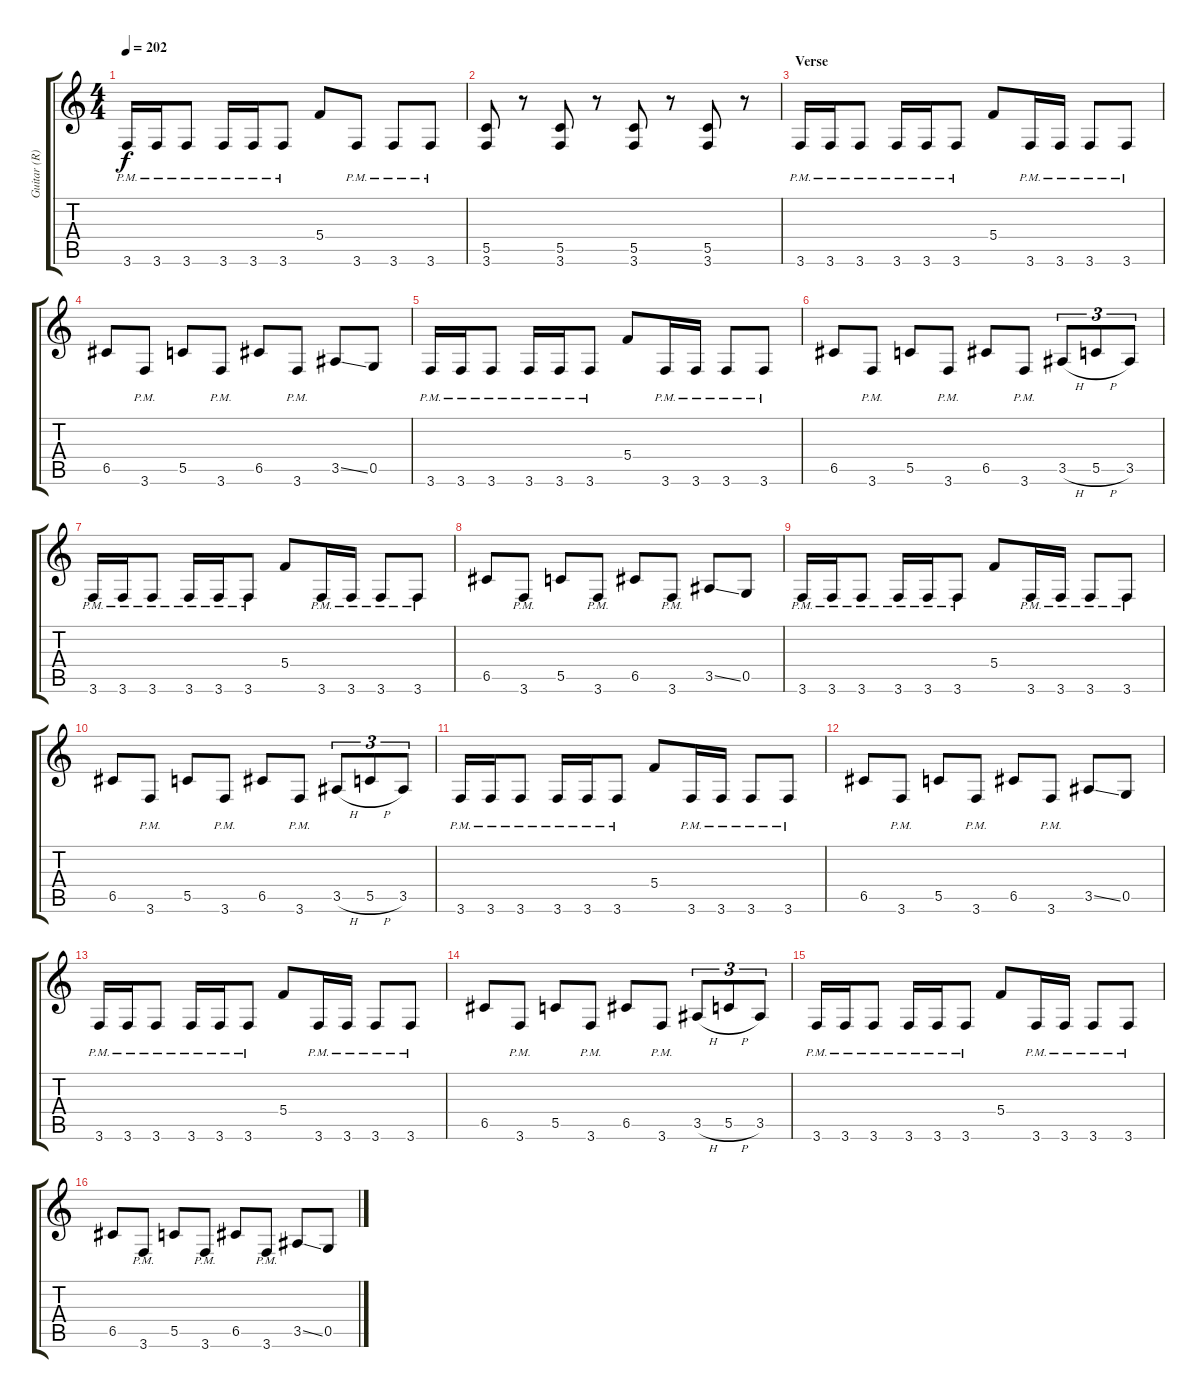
\track ("Guitar (R)" "Guitar (R)") {instrument distortionguitar}
\staff {score tabs}
\tuning (D4 A3 F3 C3 G2 D2) {hide}
\ts (4 4)
\tempo 202
\clef g2
\ks c
3.6{pm}.16{dy f} 3.6{pm}.16 3.6{pm}.8 3.6{pm}.16 3.6{pm}.16 3.6{pm}.8 5.4.8 3.6{pm}.8 3.6{pm}.8 3.6{pm}.8 |
(5.5 3.6).8 r.8 (5.5 3.6).8 r.8 (5.5 3.6).8 r.8 (5.5 3.6).8 r.8 |
\section ("" "Verse")
3.6{pm}.16 3.6{pm}.16 3.6{pm}.8 3.6{pm}.16 3.6{pm}.16 3.6{pm}.8 5.4.8 3.6{pm}.16 3.6{pm}.16 3.6{pm}.8 3.6{pm}.8 |
6.5.8 3.6{pm}.8 5.5.8 3.6{pm}.8 6.5.8 3.6{pm}.8 3.5{ss}.8 0.5.8 |
3.6{pm}.16 3.6{pm}.16 3.6{pm}.8 3.6{pm}.16 3.6{pm}.16 3.6{pm}.8 5.4.8 3.6{pm}.16 3.6{pm}.16 3.6{pm}.8 3.6{pm}.8 |
6.5.8 3.6{pm}.8 5.5.8 3.6{pm}.8 6.5.8 3.6{pm}.8 3.5{h}.8{tu (3 2)} 5.5{h}.8{tu (3 2)} 3.5.8{tu (3 2)} |
3.6{pm}.16 3.6{pm}.16 3.6{pm}.8 3.6{pm}.16 3.6{pm}.16 3.6{pm}.8 5.4.8 3.6{pm}.16 3.6{pm}.16 3.6{pm}.8 3.6{pm}.8 |
6.5.8 3.6{pm}.8 5.5.8 3.6{pm}.8 6.5.8 3.6{pm}.8 3.5{ss}.8 0.5.8 |
3.6{pm}.16 3.6{pm}.16 3.6{pm}.8 3.6{pm}.16 3.6{pm}.16 3.6{pm}.8 5.4.8 3.6{pm}.16 3.6{pm}.16 3.6{pm}.8 3.6{pm}.8 |
6.5.8 3.6{pm}.8 5.5.8 3.6{pm}.8 6.5.8 3.6{pm}.8 3.5{h}.8{tu (3 2)} 5.5{h}.8{tu (3 2)} 3.5.8{tu (3 2)} |
3.6{pm}.16 3.6{pm}.16 3.6{pm}.8 3.6{pm}.16 3.6{pm}.16 3.6{pm}.8 5.4.8 3.6{pm}.16 3.6{pm}.16 3.6{pm}.8 3.6{pm}.8 |
6.5.8 3.6{pm}.8 5.5.8 3.6{pm}.8 6.5.8 3.6{pm}.8 3.5{ss}.8 0.5.8 |
3.6{pm}.16 3.6{pm}.16 3.6{pm}.8 3.6{pm}.16 3.6{pm}.16 3.6{pm}.8 5.4.8 3.6{pm}.16 3.6{pm}.16 3.6{pm}.8 3.6{pm}.8 |
6.5.8 3.6{pm}.8 5.5.8 3.6{pm}.8 6.5.8 3.6{pm}.8 3.5{h}.8{tu (3 2)} 5.5{h}.8{tu (3 2)} 3.5.8{tu (3 2)} |
3.6{pm}.16 3.6{pm}.16 3.6{pm}.8 3.6{pm}.16 3.6{pm}.16 3.6{pm}.8 5.4.8 3.6{pm}.16 3.6{pm}.16 3.6{pm}.8 3.6{pm}.8 |
6.5.8 3.6{pm}.8 5.5.8 3.6{pm}.8 6.5.8 3.6{pm}.8 3.5{ss}.8 0.5.8
